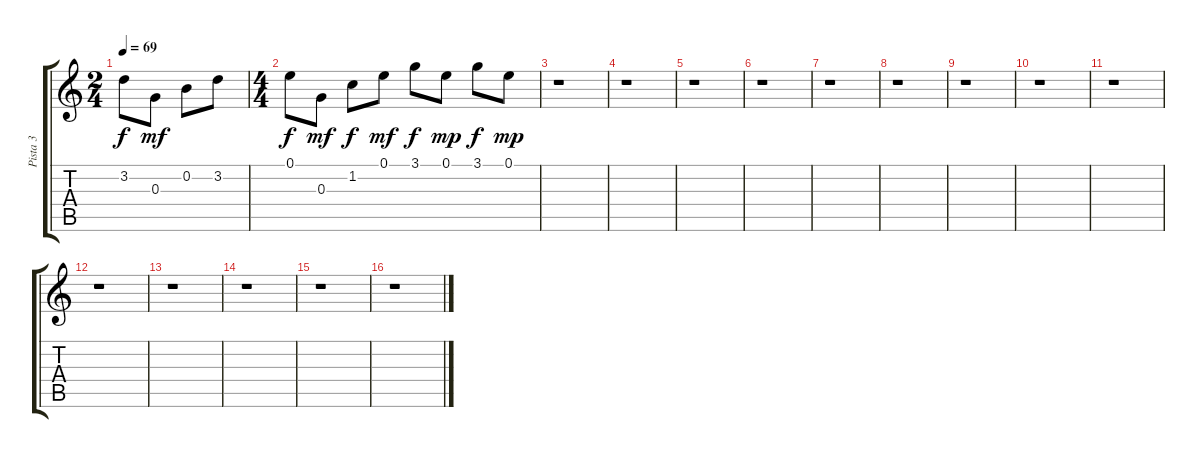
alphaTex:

\track ("Pista 3" "Pista 3") {instrument electricguitarclean}
\staff {score tabs}
\tuning (E4 B3 G3 D3 A2 E2) {hide}
\ts (2 4)
\tempo 69
\clef g2
\ks c
3.2.8{dy f} 0.3.8{dy mf} 0.2.8 3.2.8 |
\ts (4 4)
0.1.8{dy f} 0.3.8{dy mf} 1.2.8{dy f} 0.1.8{dy mf} 3.1.8{dy f} 0.1.8{dy mp} 3.1.8{dy f} 0.1.8{dy mp} |
r.1 |
r.1 |
r.1 |
r.1 |
r.1 |
r.1 |
r.1 |
r.1 |
r.1 |
r.1 |
r.1 |
r.1 |
r.1 |
r.1
